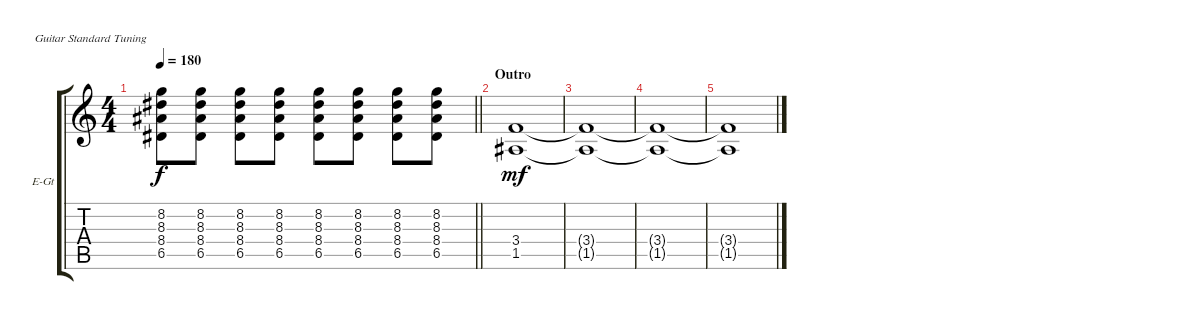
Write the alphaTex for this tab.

\defaultSystemsLayout 4
\bracketExtendMode groupsimilarinstruments
\firstSystemTrackNameOrientation horizontal
\otherSystemsTrackNameOrientation horizontal
\track ("Jonny - Electric Guitar Lead 1" "E-Gt") {instrument overdrivenguitar}
\staff {score tabs}
\tuning (E4 B3 G3 D3 A2 E2)
\ts (4 4)
\tempo 180
\clef g2
\barLineRight lightlight
\ks c
(8.2 8.3 8.4 6.5).8{dy f} (6.5 8.4 8.3 8.2).8 (8.2 8.3 8.4 6.5).8 (6.5 8.4 8.3 8.2).8 (8.2 8.3 8.4 6.5).8 (6.5 8.4 8.3 8.2).8 (8.2 8.3 8.4 6.5).8 (6.5 8.4 8.3 8.2).8 |
\section ("" "Outro")
(1.5 3.4).1{dy mf} |
(3.4{t} 1.5{t}).1 |
(3.4{t} 1.5{t}).1 |
(3.4{t} 1.5{t}).1
